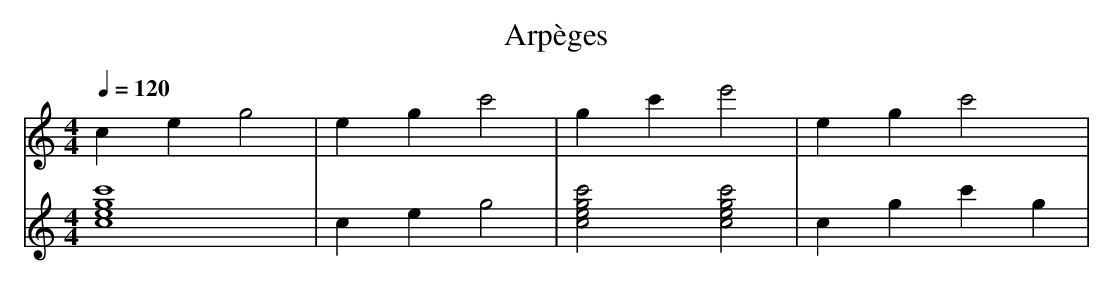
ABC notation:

X:1
T:Arpèges
M:4/4
L: 1/4
Q:1/4=120
K:C
V:1
ceg2 | egc'2 | g c'e'2 | egc'2 |
V:2
[c4e4g4c'4] | ceg2 | [c2e2g2c'2] [c2e2g2c'2] | cgc'g |
